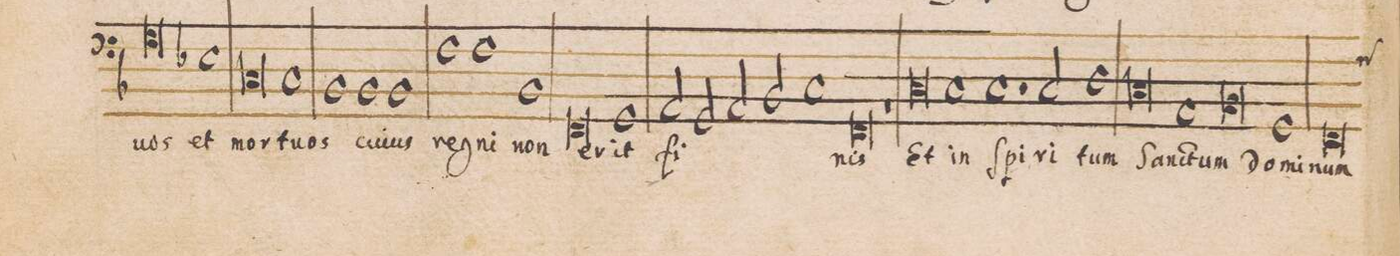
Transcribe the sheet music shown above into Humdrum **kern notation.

**kern	**text
*I"BASVS	*
*clefF4	*
*k[b-]	*
*met(O)	*
*M3/1	*
0G	-vos
1E-X	et
=114	=114
0C	mor-
1C	-tu-
=115	=115
1BB-	-os
1BB-	cu-
1BB-	-ius
=116	=116
1F	re-
1F	-gni
1BB-	non
=117	=117
0FF	e-
1GG	-rit
=118	=118
2AA/	fi-
2GG/	.
2AA/	.
2BB-/	.
1C	.
=119	=119
0FF	-nis
1r	.
=120	=120
0C	Et
1C	in
=121	=121
1.C	ſpi-
2C/	-ri-
1D	-tum
=122	=122
0C	San-
1AA	-ctum
=123	=123
0BB-	Do-
1GG	-mi-
=124	=124
*custos:F	*
0FF	-num
*-	*-
